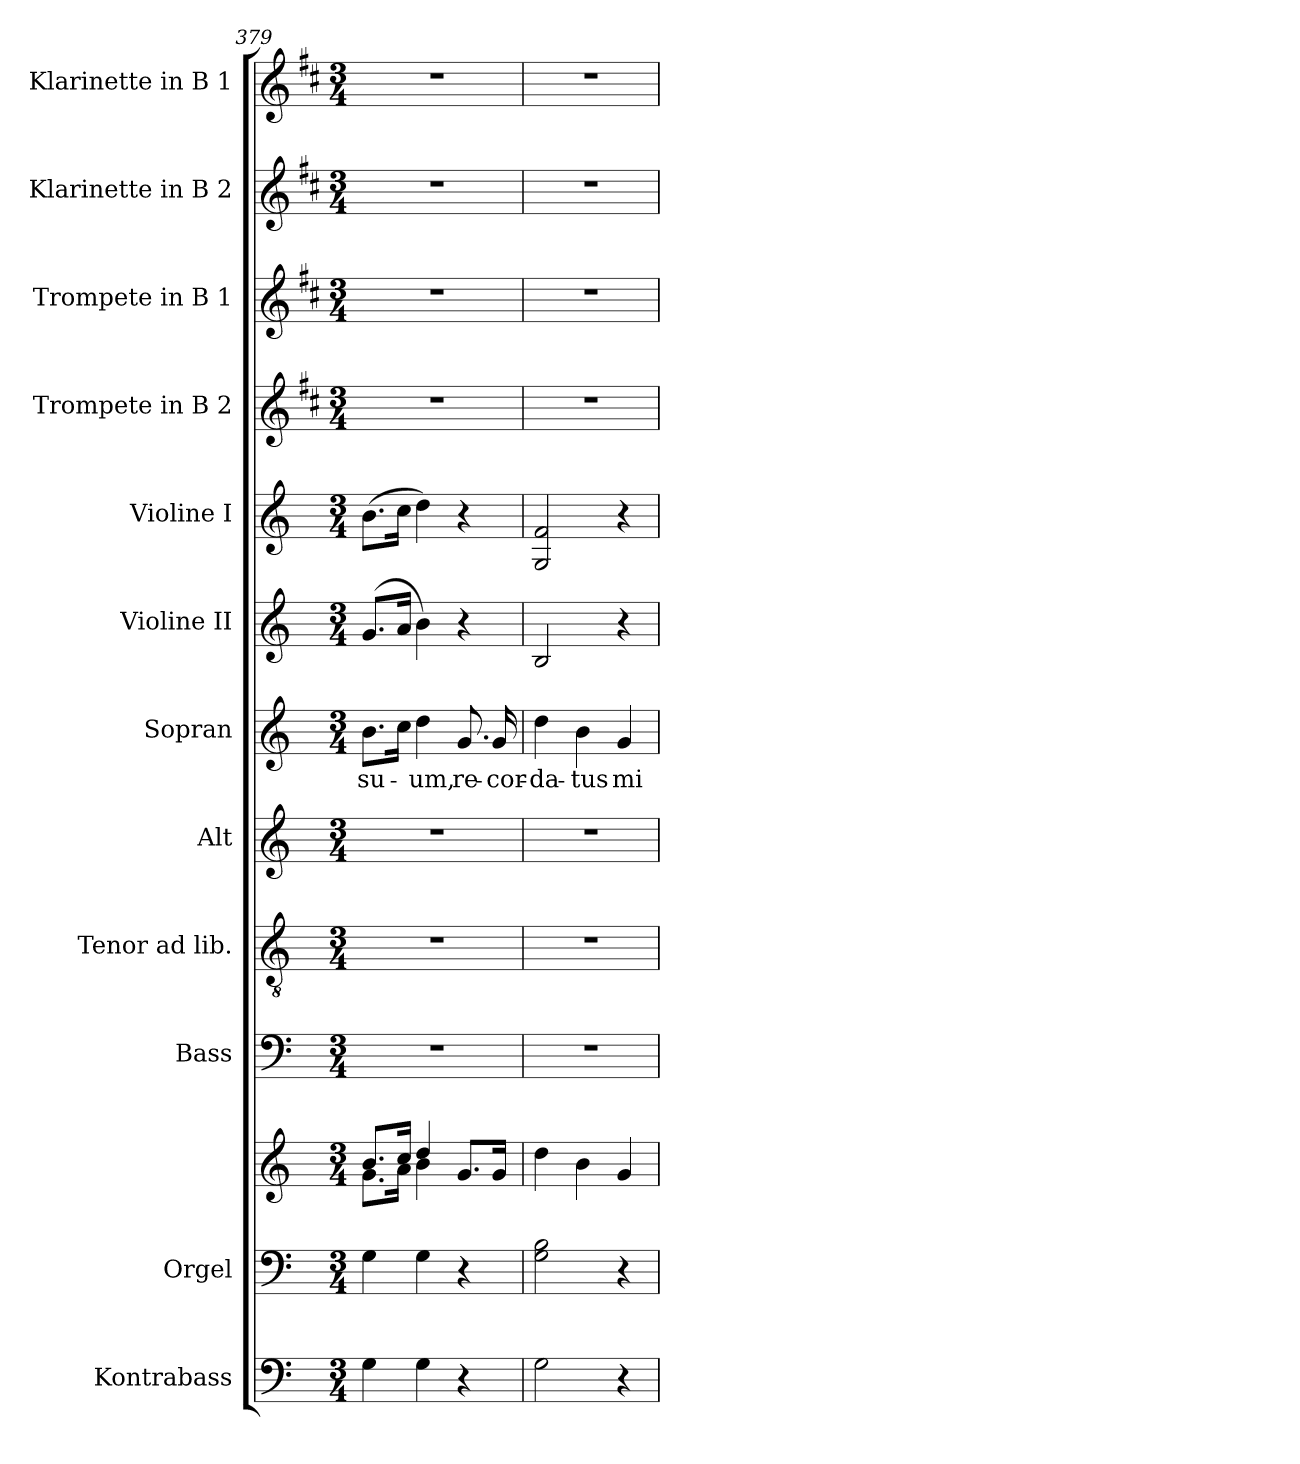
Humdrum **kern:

**kern	**kern	**kern	**kern	**kern	**kern	**kern	**text	**kern	**kern	**kern	**kern	**kern	**kern
*part12	*part11	*part11	*part10	*part9	*part8	*part7	*part7	*part6	*part5	*part4	*part3	*part2	*part1
*staff13	*staff12	*staff11	*staff10	*staff9	*staff8	*staff7	*staff7	*staff6	*staff5	*staff4	*staff3	*staff2	*staff1
*I"Kontrabass	*I"Orgel	*	*I"Bass	*I"Tenor ad lib.	*I"Alt	*I"Sopran	*	*I"Violine II	*I"Violine I	*I"Trompete in B 2	*I"Trompete in B 1	*I"Klarinette in B 2	*I"Klarinette in B 1
*I'Kb.	*I'Org.	*	*I'B	*I'T	*I'A	*I'S	*	*I'Vl. II	*I'Vl. I	*	*	*	*
*clefF4	*clefF4	*clefG2	*clefF4	*clefGv2	*clefG2	*clefG2	*	*clefG2	*clefG2	*clefG2	*clefG2	*clefG2	*clefG2
*ITrd7c12	*	*	*	*	*	*	*	*	*	*ITrd1c2	*ITrd1c2	*ITrd1c2	*ITrd1c2
*k[]	*k[]	*k[]	*k[]	*k[]	*k[]	*k[]	*	*k[]	*k[]	*k[]	*k[]	*k[]	*k[]
*C:	*C:	*C:	*C:	*C:	*C:	*C:	*	*C:	*C:	*C:	*C:	*C:	*C:
*M3/4	*M3/4	*M3/4	*M3/4	*M3/4	*M3/4	*M3/4	*	*M3/4	*M3/4	*M3/4	*M3/4	*M3/4	*M3/4
=379	=379	=379	=379	=379	=379	=379	=379	=379	=379	=379	=379	=379	=379
*	*	*^	*	*	*	*	*	*	*	*	*	*	*
!	!	!	!	!	!	!	!	!LO:LY:b	!	!	!	!	!	!
4GG\	4G\	8.b/L	8.g\L	2.r	2.r	2.r	8.b\L	su-	(<8.g/L	(>8.b\L	2.r	2.r	2.r	2.r
.	.	16cc/Jk	16a\Jk	.	.	.	16cc\Jk	.	16a/Jk	16cc\Jk	.	.	.	.
!	!	!	!	!	!	!	!	!LO:LY:b	!	!	!	!	!	!
4GG\	4G\	4dd/	4b\	.	.	.	4dd\	-um,	4b\)	4dd\)	.	.	.	.
!	!	!	!	!	!	!	!	!LO:LY:b	!	!	!	!	!	!
4r	4r	8.g/L	4ryy	.	.	.	8.g/	re-	4r	4r	.	.	.	.
!	!	!	!	!	!	!	!	!LO:LY:b	!	!	!	!	!	!
.	.	16g/Jk	.	.	.	.	16g/	-cor-	.	.	.	.	.	.
*	*	*v	*v	*	*	*	*	*	*	*	*	*	*	*
=380	=380	=380	=380	=380	=380	=380	=380	=380	=380	=380	=380	=380	=380
!	!	!	!	!	!	!	!LO:LY:b	!	!	!	!	!	!
2GG\	2G\ 2B\	4dd\	2.r	2.r	2.r	4dd\	-da-	2B/	2G/ 2f/	2.r	2.r	2.r	2.r
!	!	!	!	!	!	!	!LO:LY:b	!	!	!	!	!	!
.	.	4b\	.	.	.	4b\	-tus	.	.	.	.	.	.
!	!	!	!	!	!	!	!LO:LY:b	!	!	!	!	!	!
4r	4r	4g/	.	.	.	4g/	mi-	4r	4r	.	.	.	.
=	=	=	=	=	=	=	=	=	=	=	=	=	=
*-	*-	*-	*-	*-	*-	*-	*-	*-	*-	*-	*-	*-	*-
